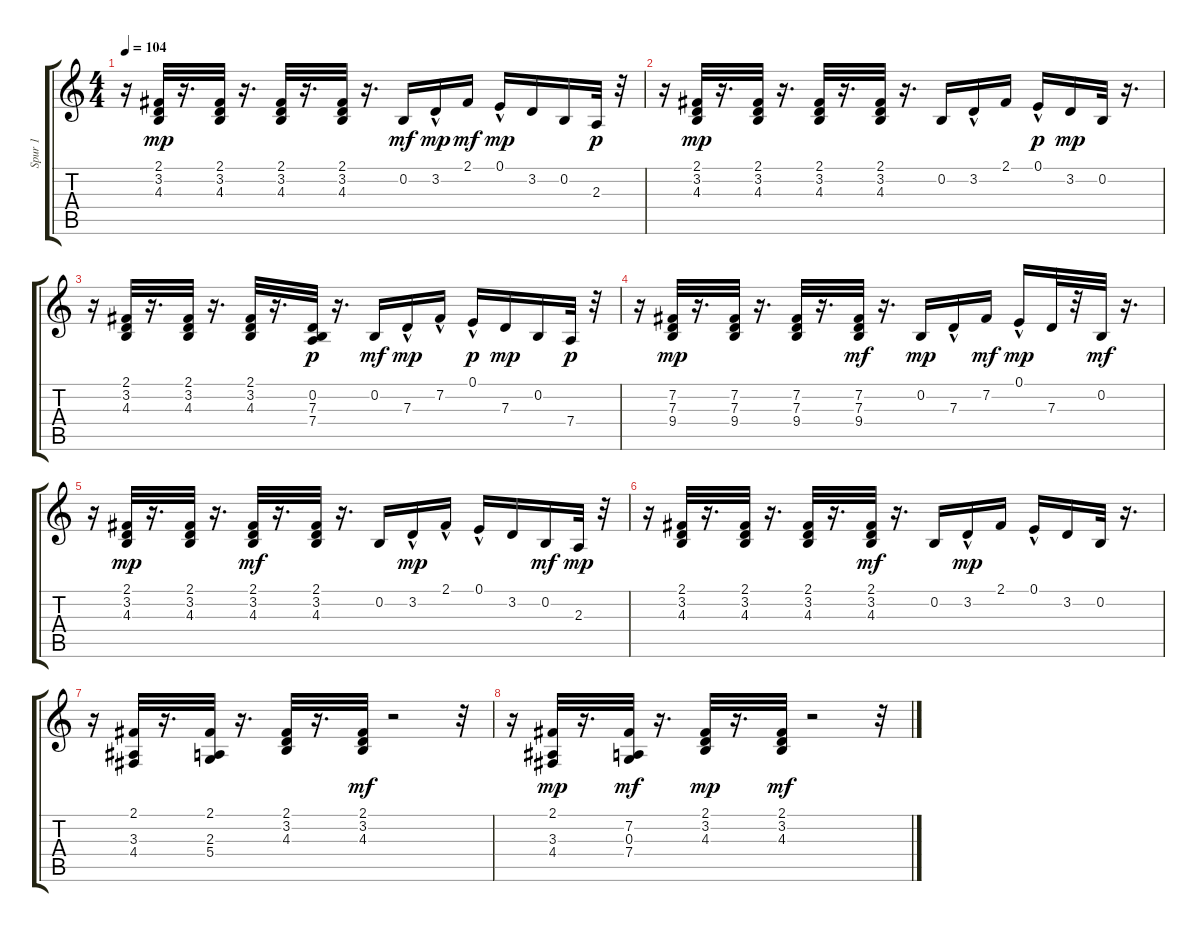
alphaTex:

\track ("Spur 1" "Spur 1") {instrument clavinet}
\staff {score tabs}
\tuning (E4 B3 G3 D3 A2 E2) {hide}
\ts (4 4)
\tempo 104
\clef g2
\ks c
r.16{dy p} (2.1 3.2 4.3).32{dy mp} r.16{d} (2.1 3.2 4.3).32 r.16{d} (2.1 3.2 4.3).32 r.16{d} (2.1 3.2 4.3).32 r.16{d} 0.2.16{dy mf} 3.2{hac}.16{dy mp} 2.1.16{dy mf} 0.1{hac}.16{dy mp} 3.2.16 0.2.16 2.3.32{dy p} r.32 |
r.16 (2.1 3.2 4.3).32{dy mp} r.16{d} (2.1 3.2 4.3).32 r.16{d} (2.1 3.2 4.3).32 r.16{d} (2.1 3.2 4.3).32 r.16{d} 0.2.16 3.2{hac}.16 2.1.16 0.1{hac}.16{dy p} 3.2.16{dy mp} 0.2.32 r.16{d} |
r.16 (2.1 3.2 4.3).32 r.16{d} (2.1 3.2 4.3).32 r.16{d} (2.1 3.2 4.3).32 r.16{d} (0.2 7.3 7.4).32{dy p} r.16{d} 0.2.16{dy mf} 7.3{hac}.16{dy mp} 7.2{hac}.16 0.1{hac}.16{dy p} 7.3.16{dy mp} 0.2.16 7.4.32{dy p} r.32 |
r.16 (7.2 7.3 9.4).32{dy mp} r.16{d} (7.2 7.3 9.4).32 r.16{d} (7.2 7.3 9.4).32 r.16{d} (7.2 7.3 9.4).32{dy mf} r.16{d} 0.2.16{dy mp} 7.3{hac}.16 7.2.16{dy mf} 0.1{hac}.16{dy mp} 7.3.32 r.32 0.2.32{dy mf} r.16{d} |
r.16 (2.1 3.2 4.3).32{dy mp} r.16{d} (2.1 3.2 4.3).32 r.16{d} (2.1 3.2 4.3).32{dy mf} r.16{d} (2.1 3.2 4.3).32 r.16{d} 0.2.16 3.2{hac}.16{dy mp} 2.1{hac}.16 0.1{hac}.16 3.2.16 0.2.16{dy mf} 2.3.32{dy mp} r.32 |
r.16 (2.1 3.2 4.3).32 r.16{d} (2.1 3.2 4.3).32 r.16{d} (2.1 3.2 4.3).32 r.16{d} (2.1 3.2 4.3).32{dy mf} r.16{d} 0.2.16 3.2{hac}.16{dy mp} 2.1.16 0.1{hac}.16 3.2.16 0.2.32 r.16{d} |
r.16 (2.1 3.3 4.4).32 r.16{d} (2.1 2.3 5.4).32 r.16{d} (2.1 3.2 4.3).32 r.16{d} (2.1 3.2 4.3).32{dy mf} r.2 r.32 |
r.16 (2.1 3.3 4.4).32{dy mp} r.16{d} (7.2 0.3 7.4).32{dy mf} r.16{d} (2.1 3.2 4.3).32{dy mp} r.16{d} (2.1 3.2 4.3).32{dy mf} r.2 r.32
